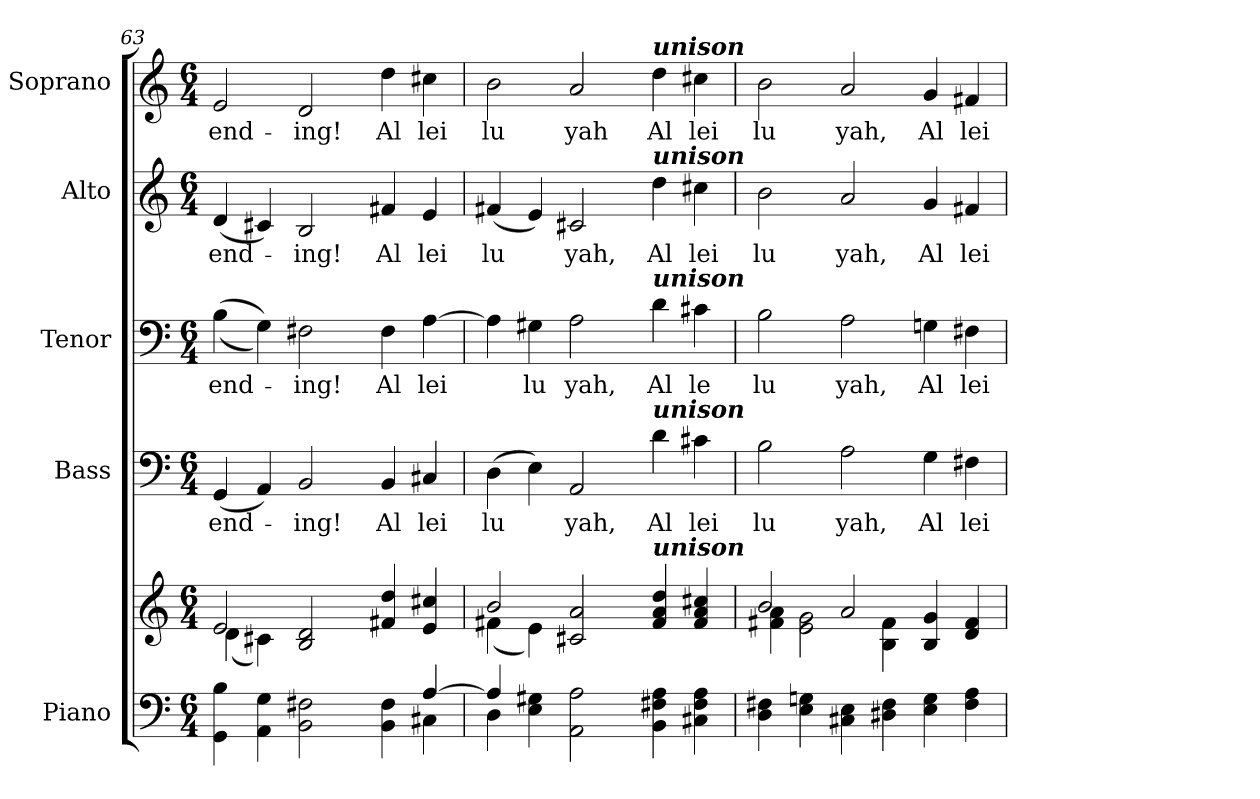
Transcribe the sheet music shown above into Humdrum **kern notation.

**kern	**kern	**kern	**text	**kern	**text	**kern	**text	**kern	**text
*part5	*part5	*part4	*part4	*part3	*part3	*part2	*part2	*part1	*part1
*staff6	*staff5	*staff4	*staff4	*staff3	*staff3	*staff2	*staff2	*staff1	*staff1
*I"Piano	*	*I"Bass	*	*I"Tenor	*	*I"Alto	*	*I"Soprano	*
*I'Pno.	*	*I'B.	*	*I'T.	*	*I'A.	*	*I'S.	*
*clefF4	*clefG2	*clefF4	*	*clefF4	*	*clefG2	*	*clefG2	*
*k[]	*k[]	*k[]	*	*k[]	*	*k[]	*	*k[]	*
*C:	*C:	*C:	*	*C:	*	*C:	*	*C:	*
*M6/4	*M6/4	*M6/4	*	*M6/4	*	*M6/4	*	*M6/4	*
=63	=63	=63	=63	=63	=63	=63	=63	=63	=63
*^	*^	*	*	*	*	*	*	*	*
!	!	!	!	!	!LO:LY:b:color=#000000	!	!	!	!	!	!
!	!	!	!	!	!	!	!LO:LY:b:color=#000000	!	!	!	!
!	!	!	!	!	!	!	!	!	!LO:LY:b:color=#000000	!	!
!	!	!	!	!	!	!	!	!	!	!	!LO:LY:b:color=#000000
4GGi\ 4Bi	2.ryy	2ei/	(4di\	(4GGi/	end-	((4Bi\	end-	(4di/	end-	2ei/	end-
4AAi\ 4Gi	.	.	4c#Xi\)	4AAi/)	.	4Gi\))	.	4c#Xi/)	.	.	.
!	!	!	!	!	!LO:LY:b:color=#000000	!	!	!	!	!	!
!	!	!	!	!	!	!	!LO:LY:b:color=#000000	!	!	!	!
!	!	!	!	!	!	!	!	!	!LO:LY:b:color=#000000	!	!
!	!	!	!	!	!	!	!	!	!	!	!LO:LY:b:color=#000000
2BBi\ 2F#Xi	.	2Bi/ 2di	4ryy	2BBi/	-ing!	2F#Xi\	-ing!	2Bi/	-ing!	2di/	-ing!
.	4ryy	.	2.ryy	.	.	.	.	.	.	.	.
!	!	!	!	!	!LO:LY:b:color=#000000	!	!	!	!	!	!
!	!	!	!	!	!	!	!LO:LY:b:color=#000000	!	!	!	!
!	!	!	!	!	!	!	!	!	!LO:LY:b:color=#000000	!	!
!	!	!	!	!	!	!	!	!	!	!	!LO:LY:b:color=#000000
4BBi\ 4F#i	4ryy	4f#Xi/ 4ddi	.	4BBi/	Al	4F#i\	Al	4f#Xi/	Al	4ddi\	Al
!	!	!	!	!	!LO:LY:b:color=#000000	!	!	!	!	!	!
!	!	!	!	!	!	!	!LO:LY:b:color=#000000	!	!	!	!
!	!	!	!	!	!	!	!	!	!LO:LY:b:color=#000000	!	!
!	!	!	!	!	!	!	!	!	!	!	!LO:LY:b:color=#000000
[>4Ai/	4C#Xi\	4ei/ 4cc#Xi	.	4C#Xi/	lei	[>4Ai\	lei	4ei/	lei	4cc#Xi\	lei
!!LO:PB:g=z
=64	=64	=64	=64	=64	=64	=64	=64	=64	=64	=64	=64
!	!	!	!	!	!LO:LY:b:color=#000000	!	!	!	!	!	!
!	!	!	!	!	!	!	!	!	!LO:LY:b:color=#000000	!	!
!	!	!	!	!	!	!	!	!	!	!	!LO:LY:b:color=#000000
4Ai/]	4Di\	2bi/	(4f#Xi\	(4Di\	lu	4Ai\]	.	(4f#Xi/	lu	2bi\	lu
!	!	!	!	!	!	!	!LO:LY:b:color=#000000	!	!	!	!
4Ei\ 4G#Xi	4ryy	.	4ei\)	4Ei\)	.	4G#Xi\	lu	4ei/)	.	.	.
!	!	!	!	!	!LO:LY:b:color=#000000	!	!	!	!	!	!
!	!	!	!	!	!	!	!LO:LY:b:color=#000000	!	!	!	!
!	!	!	!	!	!	!	!	!	!LO:LY:b:color=#000000	!	!
!	!	!	!	!	!	!	!	!	!	!	!LO:LY:b:color=#000000
2AAi\ 2Ai	4ryy	2c#Xi/ 2ai	4ryy	2AAi/	yah,	2Ai\	yah,	2c#Xi/	yah,	2ai/	yah
.	2.ryy	.	2.ryy	.	.	.	.	.	.	.	.
!	!	!	!	!	!LO:LY:b:color=#000000	!	!	!	!	!	!
!	!	!	!	!	!	!	!LO:LY:b:color=#000000	!	!	!	!
!	!	!	!	!	!	!	!	!	!LO:LY:b:color=#000000	!	!
!	!	!	!	!	!	!	!	!	!	!LO:TX:a:Bi:t=unison	!
!	!	!	!	!	!	!	!	!LO:TX:a:Bi:t=unison	!	!	!
!	!	!	!	!	!	!LO:TX:a:Bi:t=unison	!	!	!	!	!
!	!	!	!	!LO:TX:a:Bi:t=unison	!	!	!	!	!	!	!
!	!	!LO:TX:a:Bi:t=unison	!	!	!	!	!	!	!	!	!
!	!	!	!	!	!	!	!	!	!	!	!LO:LY:b:color=#000000
4BBi\ 4F#Xi 4Ai	.	4f#i/ 4ai 4ddi	.	4di\	Al	4di\	Al	4ddi\	Al	4ddi\	Al
!	!	!	!	!	!LO:LY:b:color=#000000	!	!	!	!	!	!
!	!	!	!	!	!	!	!LO:LY:b:color=#000000	!	!	!	!
!	!	!	!	!	!	!	!	!	!LO:LY:b:color=#000000	!	!
!	!	!	!	!	!	!	!	!	!	!	!LO:LY:b:color=#000000
4C#Xi\ 4F#i 4Ai	.	4f#i/ 4ai 4cc#Xi	.	4c#Xi\	lei	4c#Xi\	le	4cc#Xi\	lei	4cc#Xi\	lei
*v	*v	*	*	*	*	*	*	*	*	*	*
=65	=65	=65	=65	=65	=65	=65	=65	=65	=65	=65
!	!	!	!	!LO:LY:b:color=#000000	!	!	!	!	!	!
!	!	!	!	!	!	!LO:LY:b:color=#000000	!	!	!	!
!	!	!	!	!	!	!	!	!LO:LY:b:color=#000000	!	!
!	!	!	!	!	!	!	!	!	!	!LO:LY:b:color=#000000
4Di\ 4F#Xi	2bi/	4f#Xi\ 4ai	2Bi\	lu	2Bi\	lu	2bi\	lu	2bi\	lu
4Ei\ 4Gni	.	2ei\ 2gi	.	.	.	.	.	.	.	.
!	!	!	!	!LO:LY:b:color=#000000	!	!	!	!	!	!
!	!	!	!	!	!	!LO:LY:b:color=#000000	!	!	!	!
!	!	!	!	!	!	!	!	!LO:LY:b:color=#000000	!	!
!	!	!	!	!	!	!	!	!	!	!LO:LY:b:color=#000000
4C#Xi\ 4Ei	2ai/	.	2Ai\	yah,	2Ai\	yah,	2ai/	yah,	2ai/	yah,
4D#Xi\ 4F#i	.	4Bi\ 4f#i	.	.	.	.	.	.	.	.
!	!	!	!	!LO:LY:b:color=#000000	!	!	!	!	!	!
!	!	!	!	!	!	!LO:LY:b:color=#000000	!	!	!	!
!	!	!	!	!	!	!	!	!LO:LY:b:color=#000000	!	!
!	!	!	!	!	!	!	!	!	!	!LO:LY:b:color=#000000
4Ei\ 4Gi	4Bi/ 4gi	4ryy	4Gi\	Al	4Gni\	Al	4gi/	Al	4gi/	Al
!	!	!	!	!LO:LY:b:color=#000000	!	!	!	!	!	!
!	!	!	!	!	!	!LO:LY:b:color=#000000	!	!	!	!
!	!	!	!	!	!	!	!	!LO:LY:b:color=#000000	!	!
!	!	!	!	!	!	!	!	!	!	!LO:LY:b:color=#000000
4F#i\ 4Ai	4di/ 4f#i	4ryy	4F#Xi\	lei	4F#Xi\	lei	4f#Xi/	lei	4f#Xi/	lei
*	*v	*v	*	*	*	*	*	*	*	*
=	=	=	=	=	=	=	=	=	=
*-	*-	*-	*-	*-	*-	*-	*-	*-	*-
